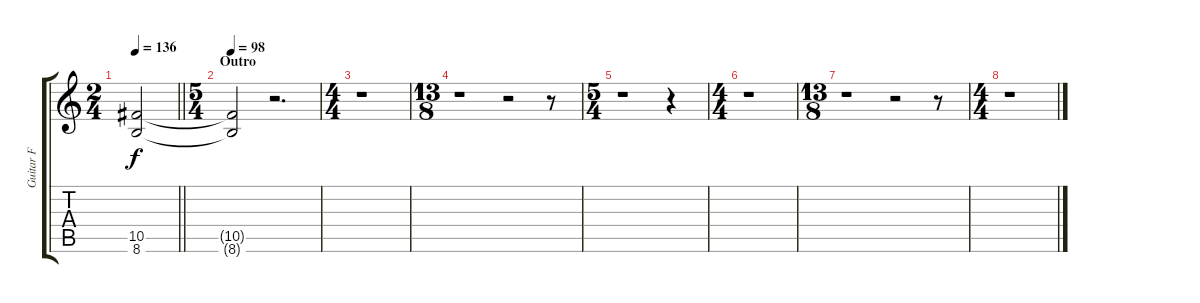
\track ("Guitar F" "Guitar F") {instrument overdrivenguitar}
\staff {score tabs}
\tuning (Eb4 Bb3 Gb3 Db3 Ab2 Eb2) {hide}
\ts (2 4)
\tempo 136
\clef g2
\barLineRight lightlight
\ks c
(10.5{t} 8.6{t}).2{dy f volume 10} |
\ts (5 4)
\section ("" "Outro")
\tempo 98
(10.5{t} 8.6{t}).2{volume 8} r.2{d} |
\ts (4 4)
r.1 |
\ts (13 8)
r.1 r.2 r.8 |
\ts (5 4)
r.1 r.4 |
\ts (4 4)
r.1 |
\ts (13 8)
r.1 r.2 r.8 |
\ts (4 4)
r.1
